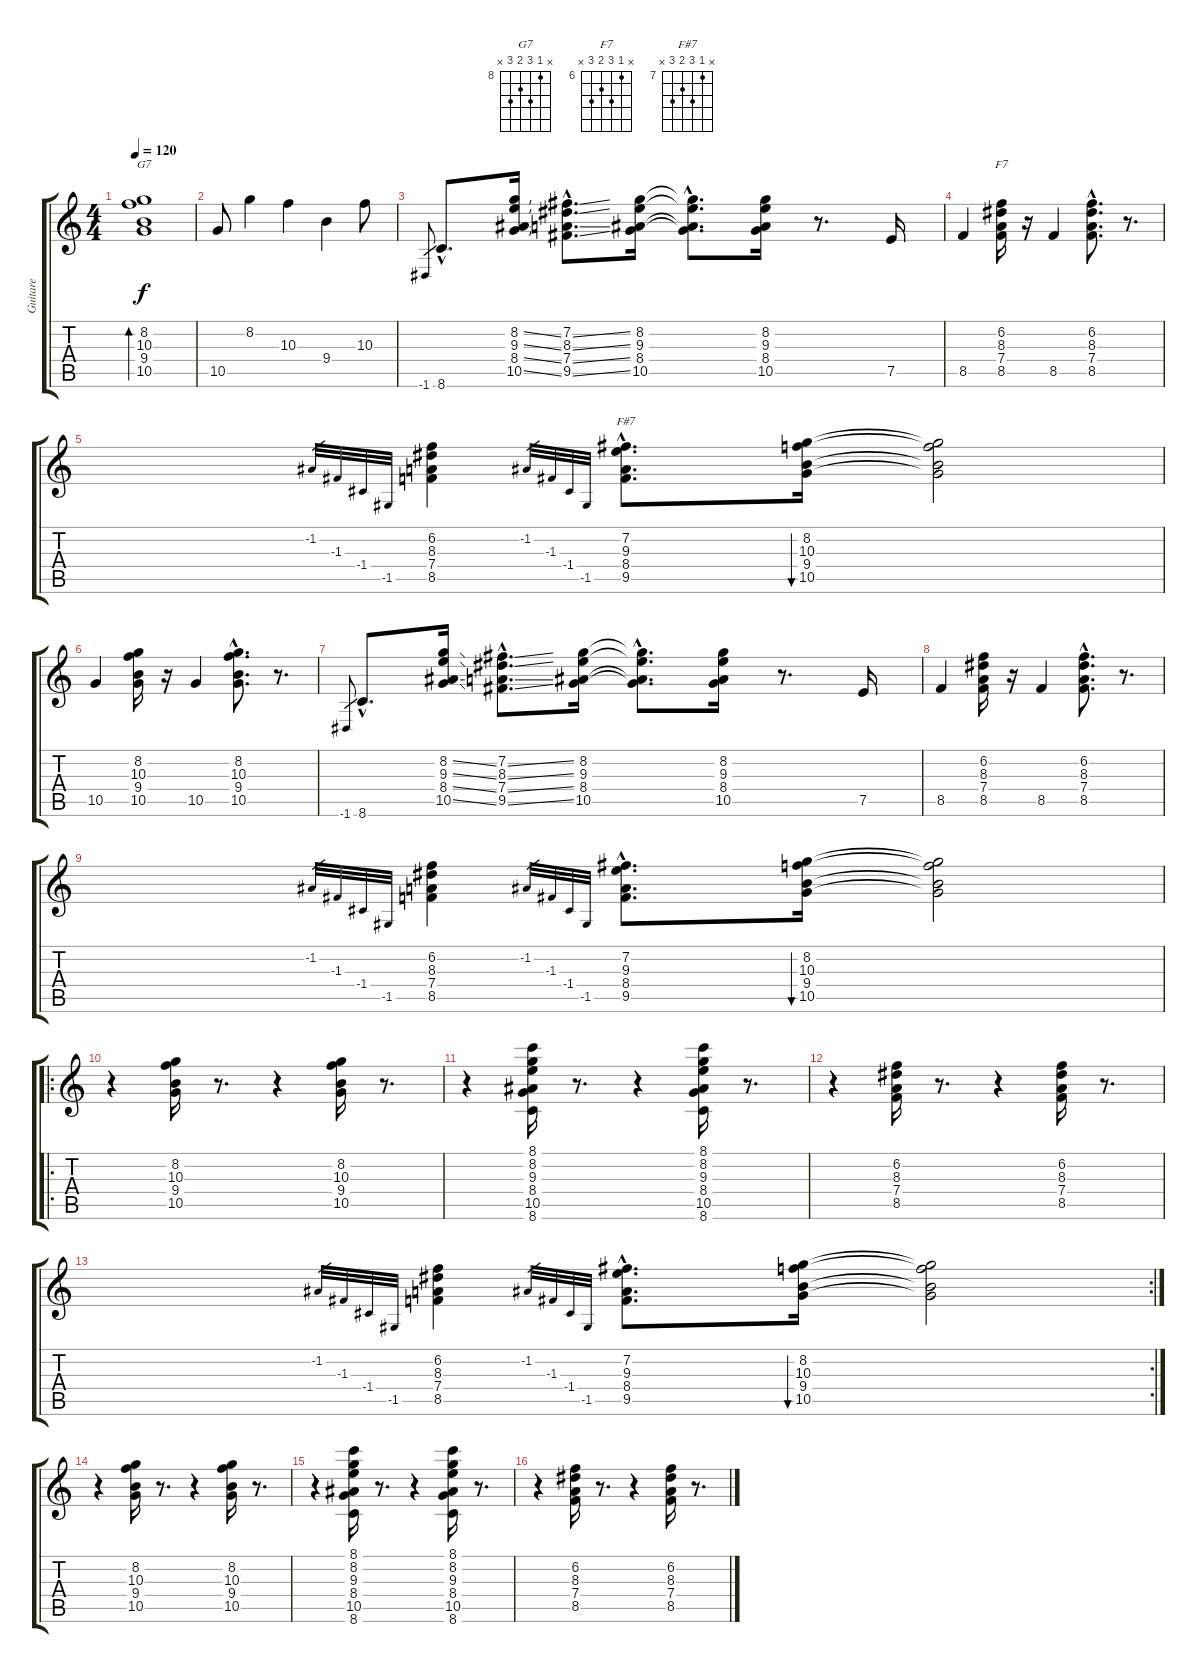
\track ("Guitare" "Guitare") {instrument distortionguitar}
\staff {score tabs}
\tuning (E4 B3 G3 D3 A2 E2) {hide}
\chord ("G7" x 8 10 9 10 x) {firstfret 8}
\chord ("F7" x 6 8 7 8 x) {firstfret 6}
\chord ("F#7" x 7 9 8 9 x) {firstfret 7}
\ts (4 4)
\tempo 120
\clef g2
\ks c
(8.2 10.3 9.4 10.5).1{bd 480 ch "G7" dy f instrument distortionguitar} |
10.5.8 8.2.4 10.3.4 9.4.4 10.3.8 |
-1.6.8{gr} 8.6{hac}.8{d} (8.2{ss} 9.3{ss} 8.4{ss} 10.5{ss}).16 (7.2{ss hac} 8.3{ss hac} 7.4{ss hac} 9.5{ss hac}).8{d} (8.2 9.3 8.4 10.5).16 (8.2{hac t} 9.3{hac t} 8.4{hac t} 10.5{hac t}).8{d} (8.2 9.3 8.4 10.5).16 r.8{d} 7.5.16 |
8.5.4 (6.2 8.3 7.4 8.5).16{ch "F7"} r.16 8.5.4 (6.2{hac} 8.3{hac} 7.4{hac} 8.5{hac}).8{d} r.8{d} |
-1.2.32{gr} -1.3.32{gr} -1.4.32{gr} -1.5.32{gr} (6.2 8.3 7.4 8.5).4 -1.2.32{gr} -1.3.32{gr} -1.4.32{gr} -1.5.32{gr} (7.2{hac} 9.3{hac} 8.4{hac} 9.5{hac}).8{d ch "F#7"} (8.2 10.3 9.4 10.5).16{bu 120} (8.2{t} 10.3{t} 9.4{t} 10.5{t}).2 |
10.5.4 (8.2 10.3 9.4 10.5).16 r.16 10.5.4 (8.2{hac} 10.3{hac} 9.4{hac} 10.5{hac}).8{d} r.8{d} |
-1.6.8{gr} 8.6{hac}.8{d} (8.2{ss} 9.3{ss} 8.4{ss} 10.5{ss}).16 (7.2{ss hac} 8.3{ss hac} 7.4{ss hac} 9.5{ss hac}).8{d} (8.2 9.3 8.4 10.5).16 (8.2{hac t} 9.3{hac t} 8.4{hac t} 10.5{hac t}).8{d} (8.2 9.3 8.4 10.5).16 r.8{d} 7.5.16 |
8.5.4 (6.2 8.3 7.4 8.5).16 r.16 8.5.4 (6.2{hac} 8.3{hac} 7.4{hac} 8.5{hac}).8{d} r.8{d} |
-1.2.32{gr} -1.3.32{gr} -1.4.32{gr} -1.5.32{gr} (6.2 8.3 7.4 8.5).4 -1.2.32{gr} -1.3.32{gr} -1.4.32{gr} -1.5.32{gr} (7.2{hac} 9.3{hac} 8.4{hac} 9.5{hac}).8{d} (8.2 10.3 9.4 10.5).16{bu 120} (8.2{t} 10.3{t} 9.4{t} 10.5{t}).2 |
\ro
r.4 (8.2 10.3 9.4 10.5).16 r.8{d} r.4 (8.2 10.3 9.4 10.5).16 r.8{d} |
r.4 (8.1 8.2 9.3 8.4 10.5 8.6).16 r.8{d} r.4 (8.1 8.2 9.3 8.4 10.5 8.6).16 r.8{d} |
r.4 (6.2 8.3 7.4 8.5).16 r.8{d} r.4 (6.2 8.3 7.4 8.5).16 r.8{d} |
\rc 2
-1.2.32{gr} -1.3.32{gr} -1.4.32{gr} -1.5.32{gr} (6.2 8.3 7.4 8.5).4 -1.2.32{gr} -1.3.32{gr} -1.4.32{gr} -1.5.32{gr} (7.2{hac} 9.3{hac} 8.4{hac} 9.5{hac}).8{d} (8.2 10.3 9.4 10.5).16{bu 120} (8.2{t} 10.3{t} 9.4{t} 10.5{t}).2 |
r.4 (8.2 10.3 9.4 10.5).16 r.8{d} r.4 (8.2 10.3 9.4 10.5).16 r.8{d} |
r.4 (8.1 8.2 9.3 8.4 10.5 8.6).16 r.8{d} r.4 (8.1 8.2 9.3 8.4 10.5 8.6).16 r.8{d} |
r.4 (6.2 8.3 7.4 8.5).16 r.8{d} r.4 (6.2 8.3 7.4 8.5).16 r.8{d}
